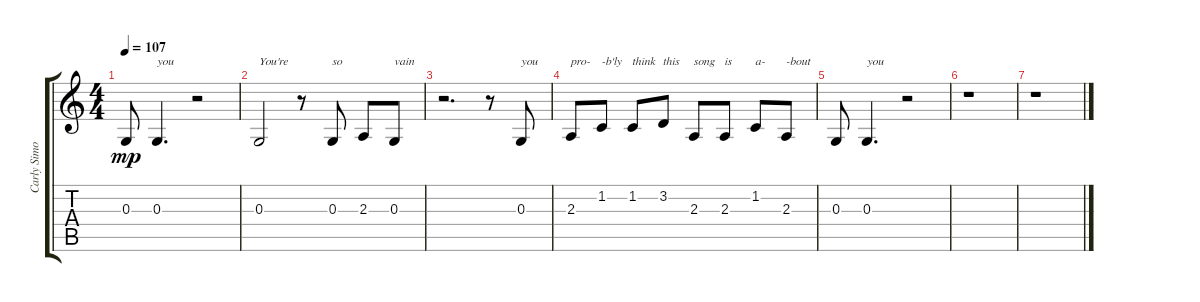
\track ("Carly Simon" "Carly Simo") {instrument clarinet}
\staff {score tabs}
\tuning (E4 B3 G3 D3 A2 E2) {hide}
\ts (4 4)
\tempo 107
\clef g2
\ks c
0.3.8{dy mp} 0.3.4{d txt "you"} r.2 |
0.3.2{txt "You're"} r.8 0.3.8{txt "so"} 2.3.8 0.3.8{txt "vain"} |
r.2{d} r.8 0.3.8{txt "you"} |
2.3.8{txt "pro-"} 1.2.8{txt "-b'ly"} 1.2.8{txt "think"} 3.2.8{txt "this"} 2.3.8{txt "song"} 2.3.8{txt "is"} 1.2.8{txt "a-"} 2.3.8{txt "-bout"} |
0.3.8 0.3.4{d txt "you"} r.2 |
r.1 |
r.1
